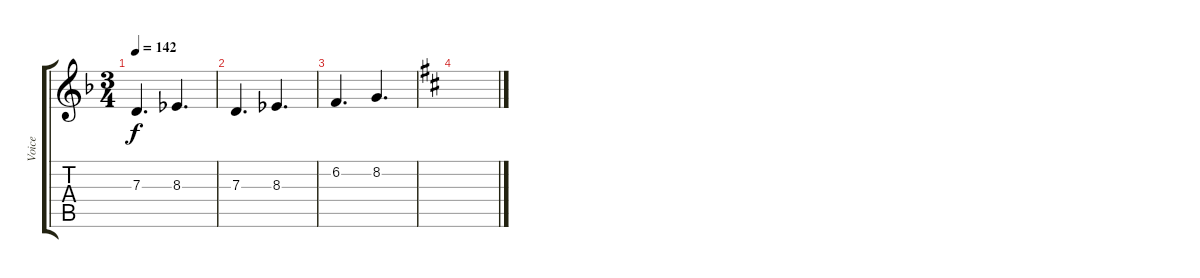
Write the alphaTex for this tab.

\track ("Voice" "Voice") {instrument choiraahs}
\staff {score tabs}
\tuning (E4 B3 G3 D3 A2 E2) {hide}
\ts (3 4)
\tempo 142
\clef g2
\ks dminor
7.3.4{d dy f} 8.3.4{d} |
7.3.4{d} 8.3.4{d} |
6.2.4{d} 8.2.4{d} |
\ks d
